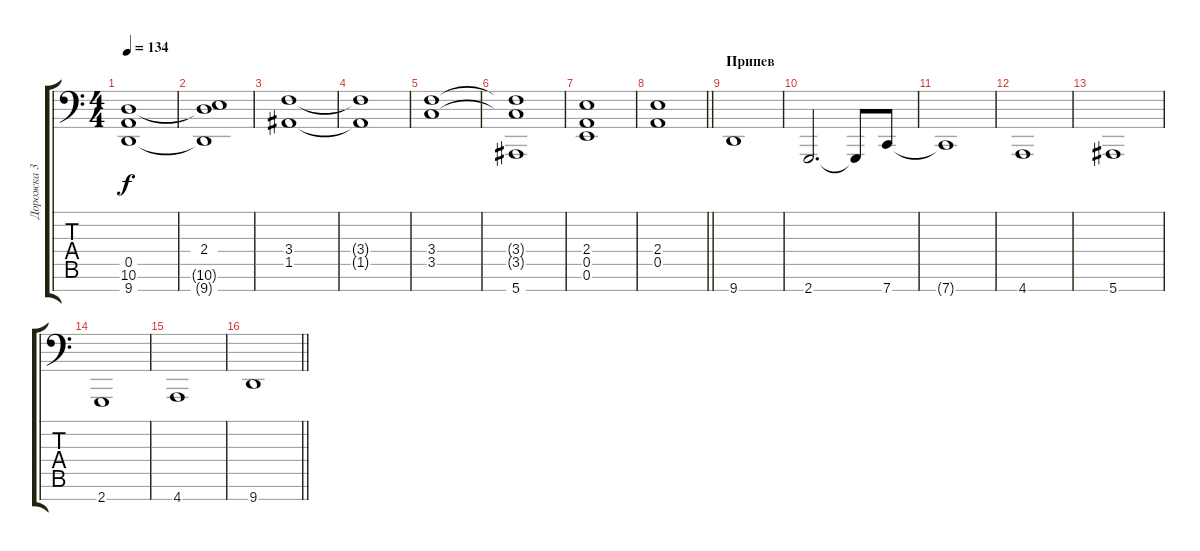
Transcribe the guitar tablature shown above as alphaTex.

\track ("Дорожка 3" "Дорожка 3") {instrument brightacousticpiano}
\staff {score tabs}
\tuning (E4 B3 G3 D3 A2 E2 F1) {hide}
\ts (4 4)
\tempo 134
\clef f4
\ks c
(0.5 10.6 9.7).1{dy f} |
(2.4{t} 10.6{t} 9.7{t}).1 |
(3.4 1.5).1 |
(3.4{t} 1.5{t}).1 |
(3.4 3.5).1 |
(3.4{t} 3.5{t} 5.7).1 |
(2.4 0.5 0.6).1 |
\barLineRight lightlight
(2.4 0.5).1 |
\section ("" "Припев")
9.7.1 |
2.7.2{d} 2.7{t}.8 7.7.8 |
7.7{t}.1 |
4.7.1 |
5.7.1 |
2.7.1 |
4.7.1 |
\barLineRight lightlight
9.7.1
